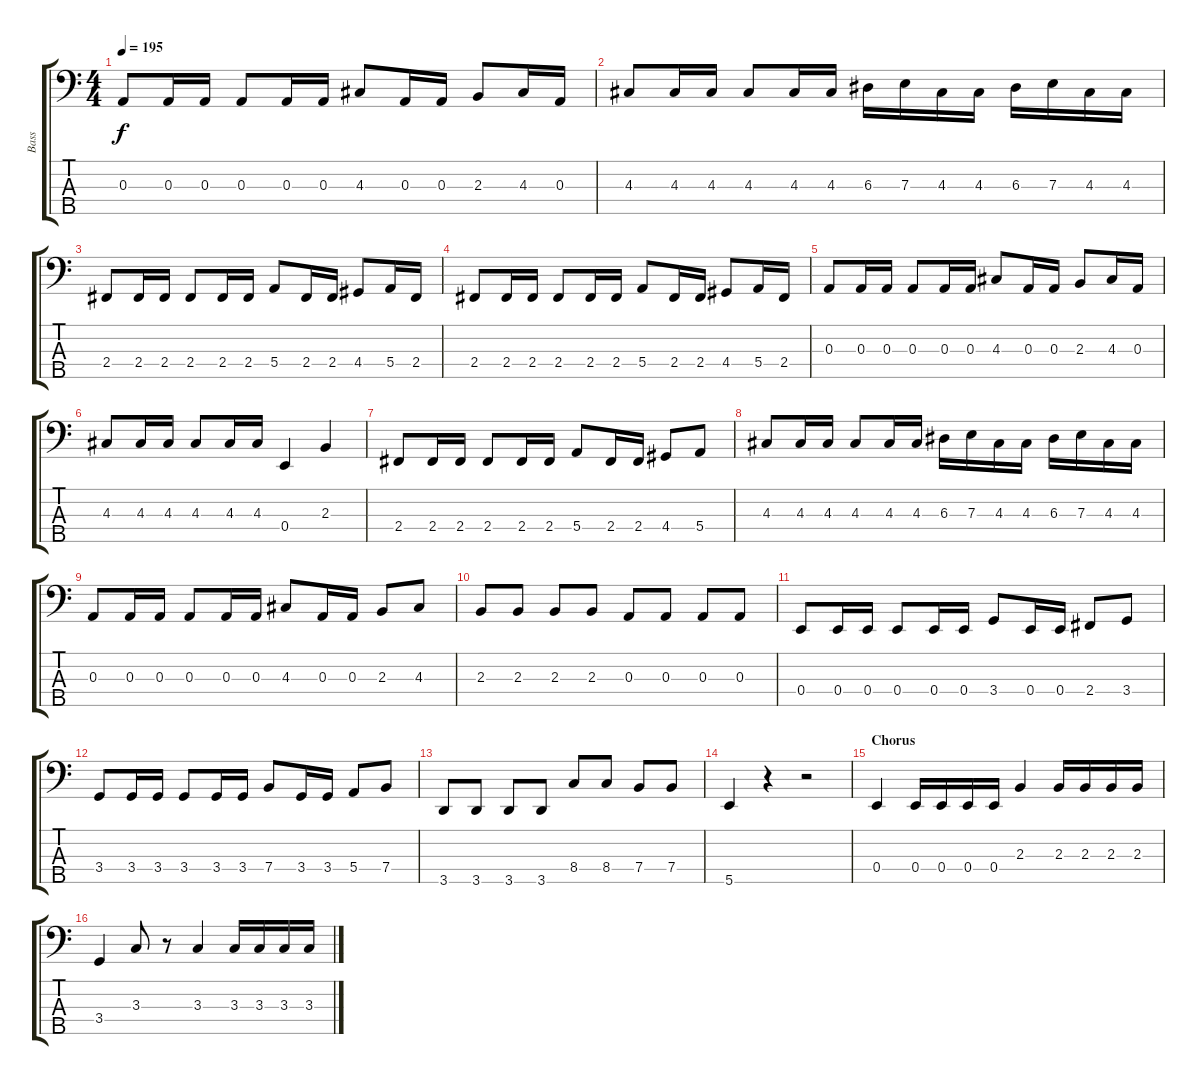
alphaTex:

\track ("Bass" "Bass") {instrument electricbasspick}
\staff {score tabs}
\tuning (G2 D2 A1 E1 B0) {hide}
\ts (4 4)
\tempo 195
\clef f4
\ks c
0.3.8{dy f} 0.3.16 0.3.16 0.3.8 0.3.16 0.3.16 4.3.8 0.3.16 0.3.16 2.3.8 4.3.16 0.3.16 |
4.3.8 4.3.16 4.3.16 4.3.8 4.3.16 4.3.16 6.3.16 7.3.16 4.3.16 4.3.16 6.3.16 7.3.16 4.3.16 4.3.16 |
2.4.8 2.4.16 2.4.16 2.4.8 2.4.16 2.4.16 5.4.8 2.4.16 2.4.16 4.4.8 5.4.16 2.4.16 |
2.4.8 2.4.16 2.4.16 2.4.8 2.4.16 2.4.16 5.4.8 2.4.16 2.4.16 4.4.8 5.4.16 2.4.16 |
0.3.8 0.3.16 0.3.16 0.3.8 0.3.16 0.3.16 4.3.8 0.3.16 0.3.16 2.3.8 4.3.16 0.3.16 |
4.3.8 4.3.16 4.3.16 4.3.8 4.3.16 4.3.16 0.4.4 2.3.4 |
2.4.8 2.4.16 2.4.16 2.4.8 2.4.16 2.4.16 5.4.8 2.4.16 2.4.16 4.4.8 5.4.8 |
4.3.8 4.3.16 4.3.16 4.3.8 4.3.16 4.3.16 6.3.16 7.3.16 4.3.16 4.3.16 6.3.16 7.3.16 4.3.16 4.3.16 |
0.3.8 0.3.16 0.3.16 0.3.8 0.3.16 0.3.16 4.3.8 0.3.16 0.3.16 2.3.8 4.3.8 |
2.3.8 2.3.8 2.3.8 2.3.8 0.3.8 0.3.8 0.3.8 0.3.8 |
0.4.8 0.4.16 0.4.16 0.4.8 0.4.16 0.4.16 3.4.8 0.4.16 0.4.16 2.4.8 3.4.8 |
3.4.8 3.4.16 3.4.16 3.4.8 3.4.16 3.4.16 7.4.8 3.4.16 3.4.16 5.4.8 7.4.8 |
3.5.8 3.5.8 3.5.8 3.5.8 8.4.8 8.4.8 7.4.8 7.4.8 |
5.5.4 r.4 r.2 |
\section ("" "Chorus")
0.4.4 0.4.16 0.4.16 0.4.16 0.4.16 2.3.4 2.3.16 2.3.16 2.3.16 2.3.16 |
3.4.4 3.3.8 r.8 3.3.4 3.3.16 3.3.16 3.3.16 3.3.16
